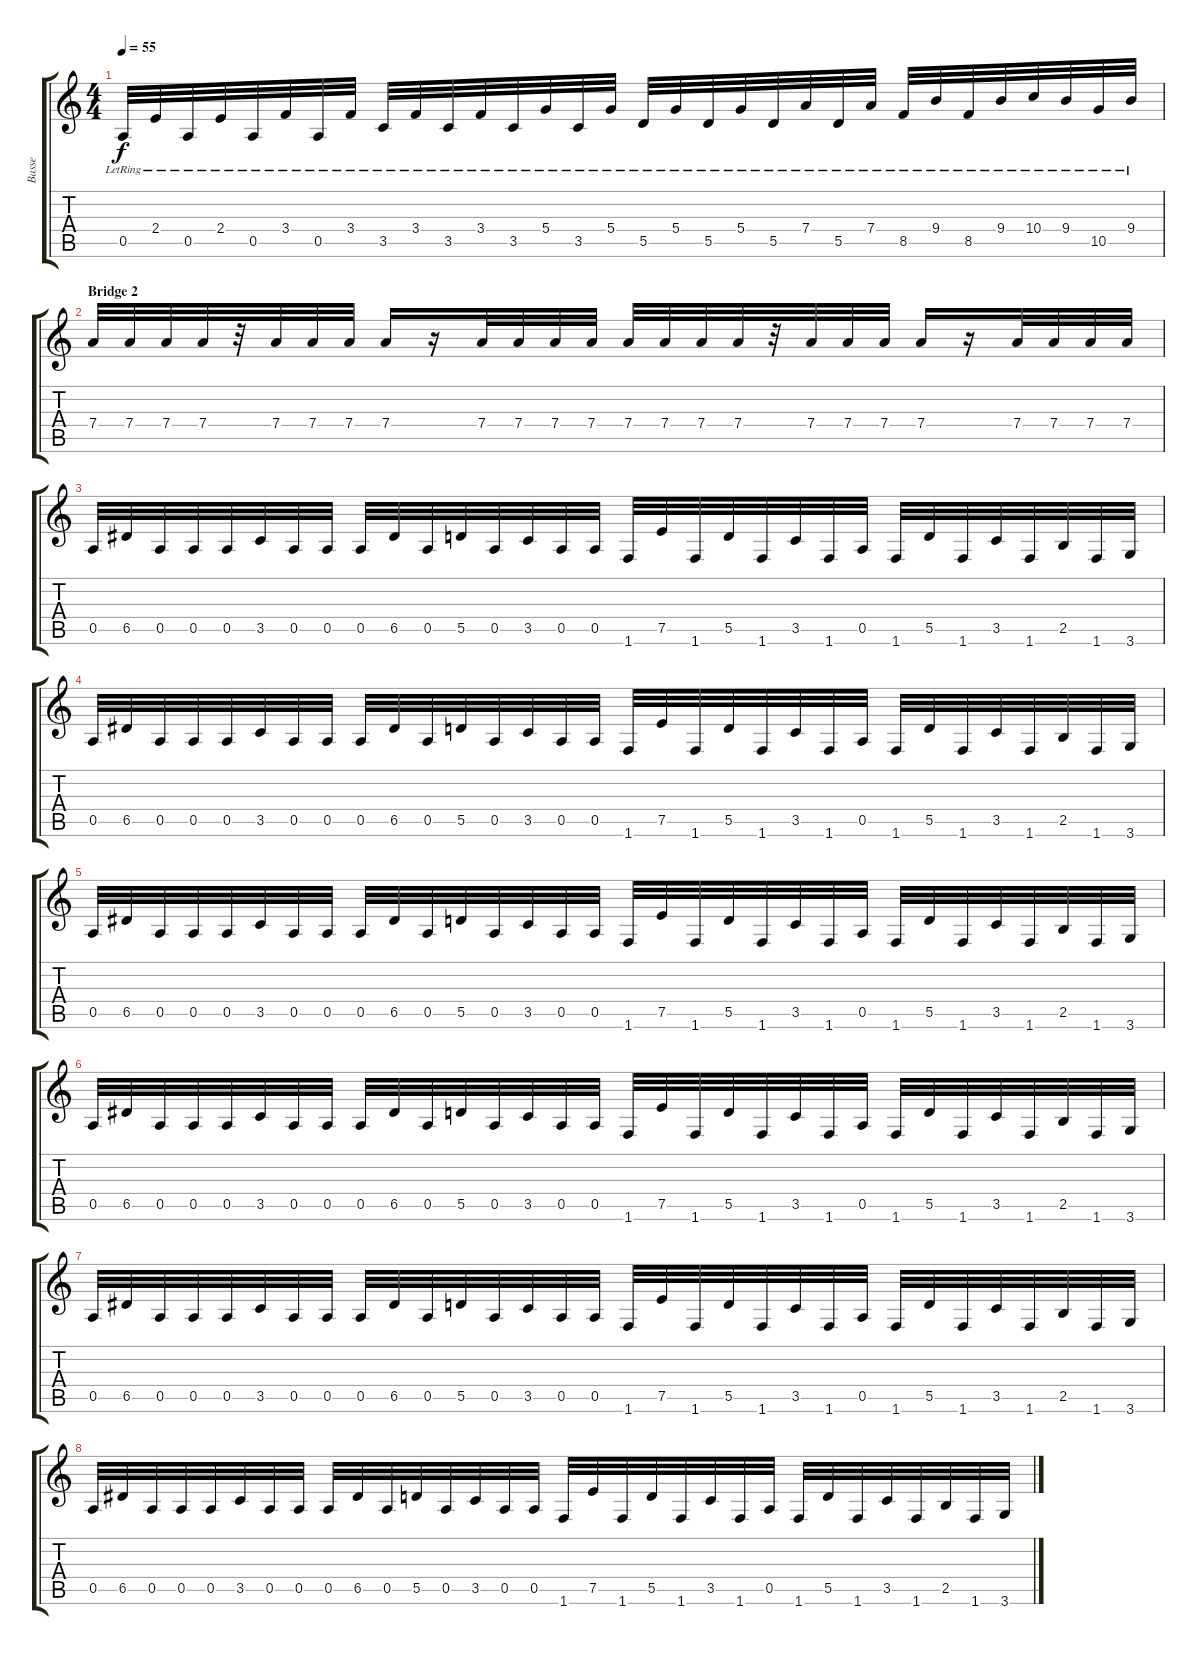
\track ("Basse" "Basse") {instrument electricbasspick}
\staff {score tabs}
\tuning (E4 B3 G3 D3 A2 E2) {hide}
\ts (4 4)
\tempo 55
\clef g2
\ks c
0.5{lr}.32{dy f} 2.4{lr}.32 0.5{lr}.32 2.4{lr}.32 0.5{lr}.32 3.4{lr}.32 0.5{lr}.32 3.4{lr}.32 3.5{lr}.32 3.4{lr}.32 3.5{lr}.32 3.4{lr}.32 3.5{lr}.32 5.4{lr}.32 3.5{lr}.32 5.4{lr}.32 5.5{lr}.32 5.4{lr}.32 5.5{lr}.32 5.4{lr}.32 5.5{lr}.32 7.4{lr}.32 5.5{lr}.32 7.4{lr}.32 8.5{lr}.32 9.4{lr}.32 8.5{lr}.32 9.4{lr}.32 10.4{lr}.32 9.4{lr}.32 10.5{lr}.32 9.4{lr}.32 |
\section ("" "Bridge 2")
7.4.32 7.4.32 7.4.32 7.4.32 r.32 7.4.32 7.4.32 7.4.32 7.4.16 r.16 7.4.32 7.4.32 7.4.32 7.4.32 7.4.32 7.4.32 7.4.32 7.4.32 r.32 7.4.32 7.4.32 7.4.32 7.4.16 r.16 7.4.32 7.4.32 7.4.32 7.4.32 |
0.5.32 6.5.32 0.5.32 0.5.32 0.5.32 3.5.32 0.5.32 0.5.32 0.5.32 6.5.32 0.5.32 5.5.32 0.5.32 3.5.32 0.5.32 0.5.32 1.6.32 7.5.32 1.6.32 5.5.32 1.6.32 3.5.32 1.6.32 0.5.32 1.6.32 5.5.32 1.6.32 3.5.32 1.6.32 2.5.32 1.6.32 3.6.32 |
0.5.32 6.5.32 0.5.32 0.5.32 0.5.32 3.5.32 0.5.32 0.5.32 0.5.32 6.5.32 0.5.32 5.5.32 0.5.32 3.5.32 0.5.32 0.5.32 1.6.32 7.5.32 1.6.32 5.5.32 1.6.32 3.5.32 1.6.32 0.5.32 1.6.32 5.5.32 1.6.32 3.5.32 1.6.32 2.5.32 1.6.32 3.6.32 |
0.5.32 6.5.32 0.5.32 0.5.32 0.5.32 3.5.32 0.5.32 0.5.32 0.5.32 6.5.32 0.5.32 5.5.32 0.5.32 3.5.32 0.5.32 0.5.32 1.6.32 7.5.32 1.6.32 5.5.32 1.6.32 3.5.32 1.6.32 0.5.32 1.6.32 5.5.32 1.6.32 3.5.32 1.6.32 2.5.32 1.6.32 3.6.32 |
0.5.32 6.5.32 0.5.32 0.5.32 0.5.32 3.5.32 0.5.32 0.5.32 0.5.32 6.5.32 0.5.32 5.5.32 0.5.32 3.5.32 0.5.32 0.5.32 1.6.32 7.5.32 1.6.32 5.5.32 1.6.32 3.5.32 1.6.32 0.5.32 1.6.32 5.5.32 1.6.32 3.5.32 1.6.32 2.5.32 1.6.32 3.6.32 |
0.5.32 6.5.32 0.5.32 0.5.32 0.5.32 3.5.32 0.5.32 0.5.32 0.5.32 6.5.32 0.5.32 5.5.32 0.5.32 3.5.32 0.5.32 0.5.32 1.6.32 7.5.32 1.6.32 5.5.32 1.6.32 3.5.32 1.6.32 0.5.32 1.6.32 5.5.32 1.6.32 3.5.32 1.6.32 2.5.32 1.6.32 3.6.32 |
0.5.32 6.5.32 0.5.32 0.5.32 0.5.32 3.5.32 0.5.32 0.5.32 0.5.32 6.5.32 0.5.32 5.5.32 0.5.32 3.5.32 0.5.32 0.5.32 1.6.32 7.5.32 1.6.32 5.5.32 1.6.32 3.5.32 1.6.32 0.5.32 1.6.32 5.5.32 1.6.32 3.5.32 1.6.32 2.5.32 1.6.32 3.6.32
